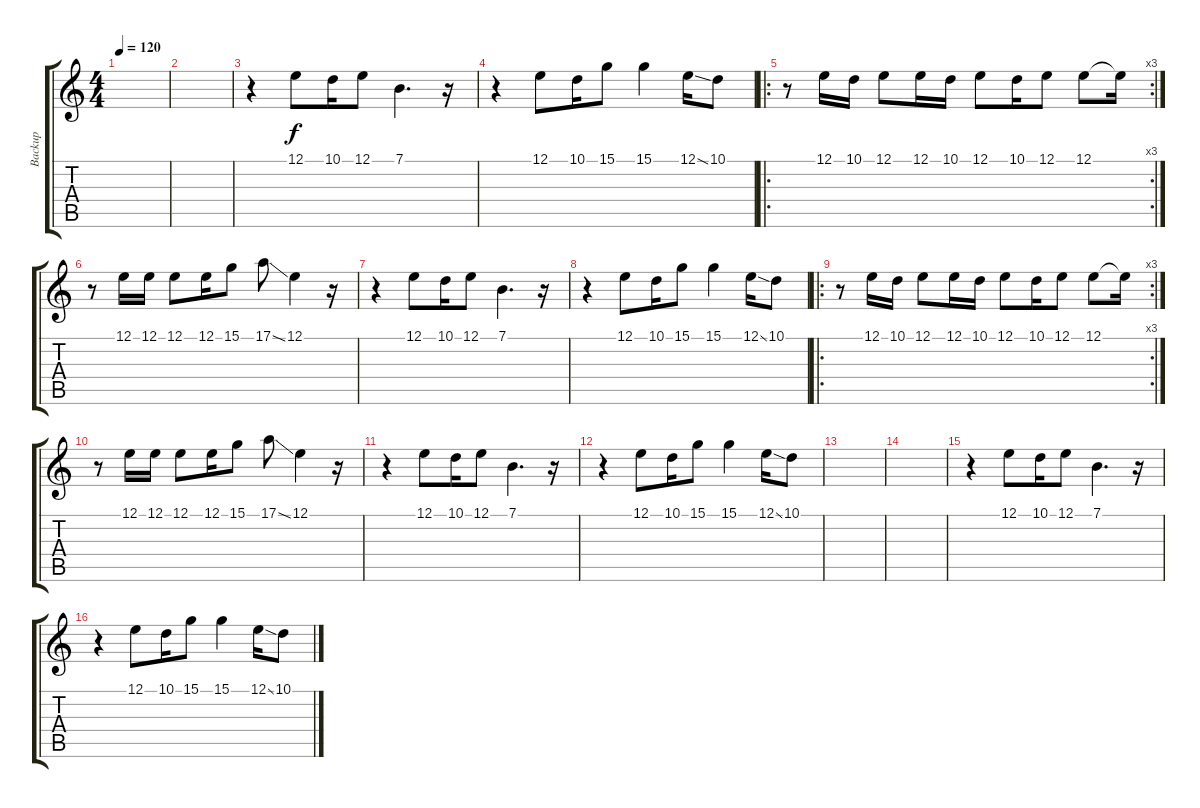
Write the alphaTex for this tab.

\track ("Backup" "Backup") {instrument trombone}
\staff {score tabs}
\tuning (E4 B3 G3 D3 A2 E2) {hide}
\ts (4 4)
\tempo 120
\clef g2
\ks c
|
|
r.4 12.1.8 10.1.16 12.1.8 7.1.4{d} r.16 |
r.4 12.1.8 10.1.16 15.1.8 15.1.4 12.1{ss}.16 10.1.8 |
\ro
\rc 3
r.8 12.1.16 10.1.16 12.1.8 12.1.16 10.1.16 12.1.8 10.1.16 12.1.8 12.1.8 12.1{t}.16 |
r.8 12.1.16 12.1.16 12.1.8 12.1.16 15.1.8 17.1{ss}.8 12.1.4 r.16 |
r.4 12.1.8 10.1.16 12.1.8 7.1.4{d} r.16 |
r.4 12.1.8 10.1.16 15.1.8 15.1.4 12.1{ss}.16 10.1.8 |
\ro
\rc 3
r.8 12.1.16 10.1.16 12.1.8 12.1.16 10.1.16 12.1.8 10.1.16 12.1.8 12.1.8 12.1{t}.16 |
r.8 12.1.16 12.1.16 12.1.8 12.1.16 15.1.8 17.1{ss}.8 12.1.4 r.16 |
r.4 12.1.8 10.1.16 12.1.8 7.1.4{d} r.16 |
r.4 12.1.8 10.1.16 15.1.8 15.1.4 12.1{ss}.16 10.1.8 |
|
|
r.4 12.1.8 10.1.16 12.1.8 7.1.4{d} r.16 |
r.4 12.1.8 10.1.16 15.1.8 15.1.4 12.1{ss}.16 10.1.8
